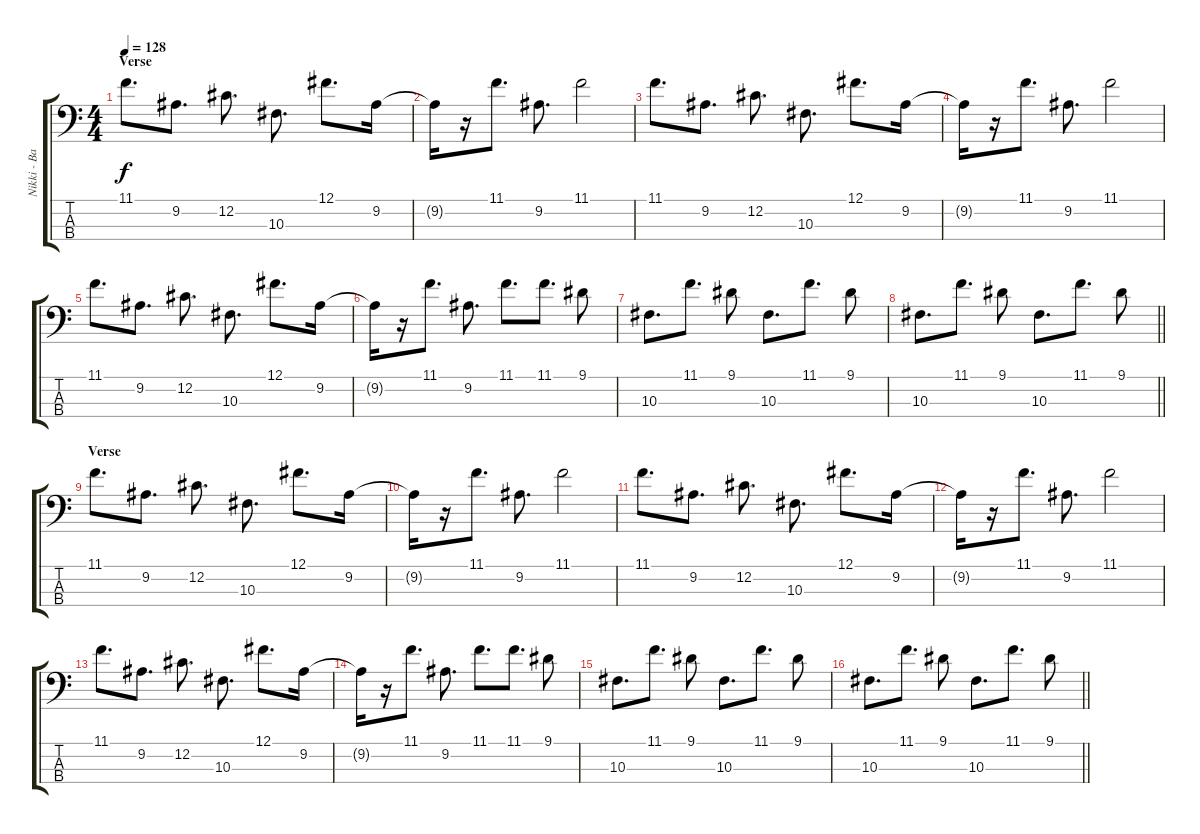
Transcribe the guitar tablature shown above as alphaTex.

\track ("Nikki - Bass Overdub" "Nikki - Ba") {instrument electricbassfinger}
\staff {score tabs}
\tuning (Gb2 Db2 Ab1 Eb1) {hide}
\ts (4 4)
\section ("" "Verse")
\tempo 128
\clef f4
\ks c
11.1.8{d dy f} 9.2.8{d} 12.2.8{d} 10.3.8{d} 12.1.8{d} 9.2.16 |
9.2{t}.16 r.16 11.1.8{d} 9.2.8{d} 11.1.2 |
11.1.8{d} 9.2.8{d} 12.2.8{d} 10.3.8{d} 12.1.8{d} 9.2.16 |
9.2{t}.16 r.16 11.1.8{d} 9.2.8{d} 11.1.2 |
11.1.8{d} 9.2.8{d} 12.2.8{d} 10.3.8{d} 12.1.8{d} 9.2.16 |
9.2{t}.16 r.16 11.1.8{d} 9.2.8{d} 11.1.8{d} 11.1.8{d} 9.1.8 |
10.3.8{d} 11.1.8{d} 9.1.8 10.3.8{d} 11.1.8{d} 9.1.8 |
\barLineRight lightlight
10.3.8{d} 11.1.8{d} 9.1.8 10.3.8{d} 11.1.8{d} 9.1.8 |
\section ("" "Verse")
11.1.8{d} 9.2.8{d} 12.2.8{d} 10.3.8{d} 12.1.8{d} 9.2.16 |
9.2{t}.16 r.16 11.1.8{d} 9.2.8{d} 11.1.2 |
11.1.8{d} 9.2.8{d} 12.2.8{d} 10.3.8{d} 12.1.8{d} 9.2.16 |
9.2{t}.16 r.16 11.1.8{d} 9.2.8{d} 11.1.2 |
11.1.8{d} 9.2.8{d} 12.2.8{d} 10.3.8{d} 12.1.8{d} 9.2.16 |
9.2{t}.16 r.16 11.1.8{d} 9.2.8{d} 11.1.8{d} 11.1.8{d} 9.1.8 |
10.3.8{d} 11.1.8{d} 9.1.8 10.3.8{d} 11.1.8{d} 9.1.8 |
\barLineRight lightlight
10.3.8{d} 11.1.8{d} 9.1.8 10.3.8{d} 11.1.8{d} 9.1.8
